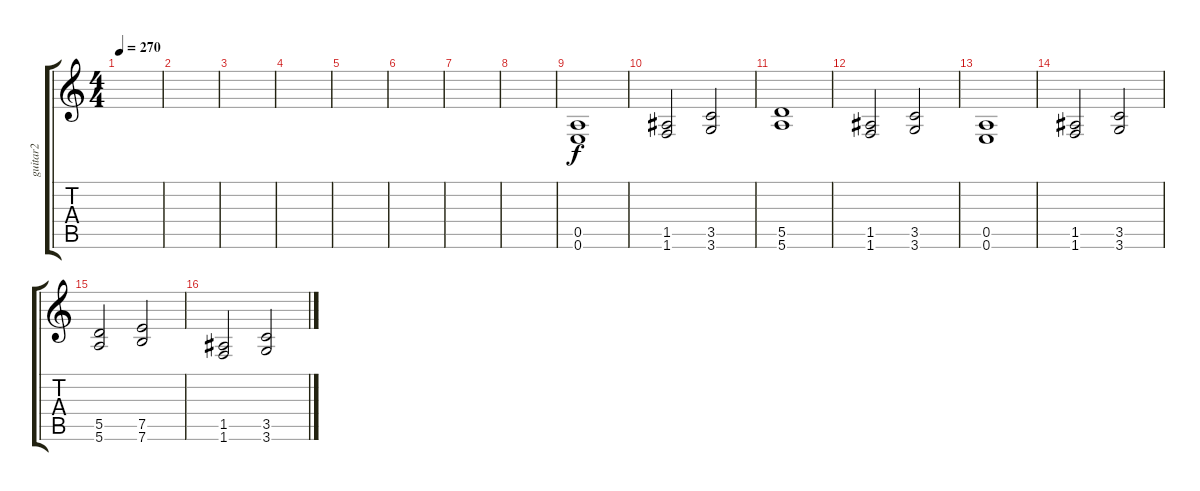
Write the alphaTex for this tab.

\track ("guitar2" "guitar2") {instrument overdrivenguitar}
\staff {score tabs}
\tuning (E4 B3 G3 D3 A2 E2) {hide}
\ts (4 4)
\tempo 270
\clef g2
\ks c
|
|
|
|
|
|
|
|
(0.5 0.6).1 |
(1.5 1.6).2 (3.5 3.6).2 |
(5.5 5.6).1 |
(1.5 1.6).2 (3.5 3.6).2 |
(0.5 0.6).1 |
(1.5 1.6).2 (3.5 3.6).2 |
(5.5 5.6).2 (7.5 7.6).2 |
(1.5 1.6).2 (3.5 3.6).2
